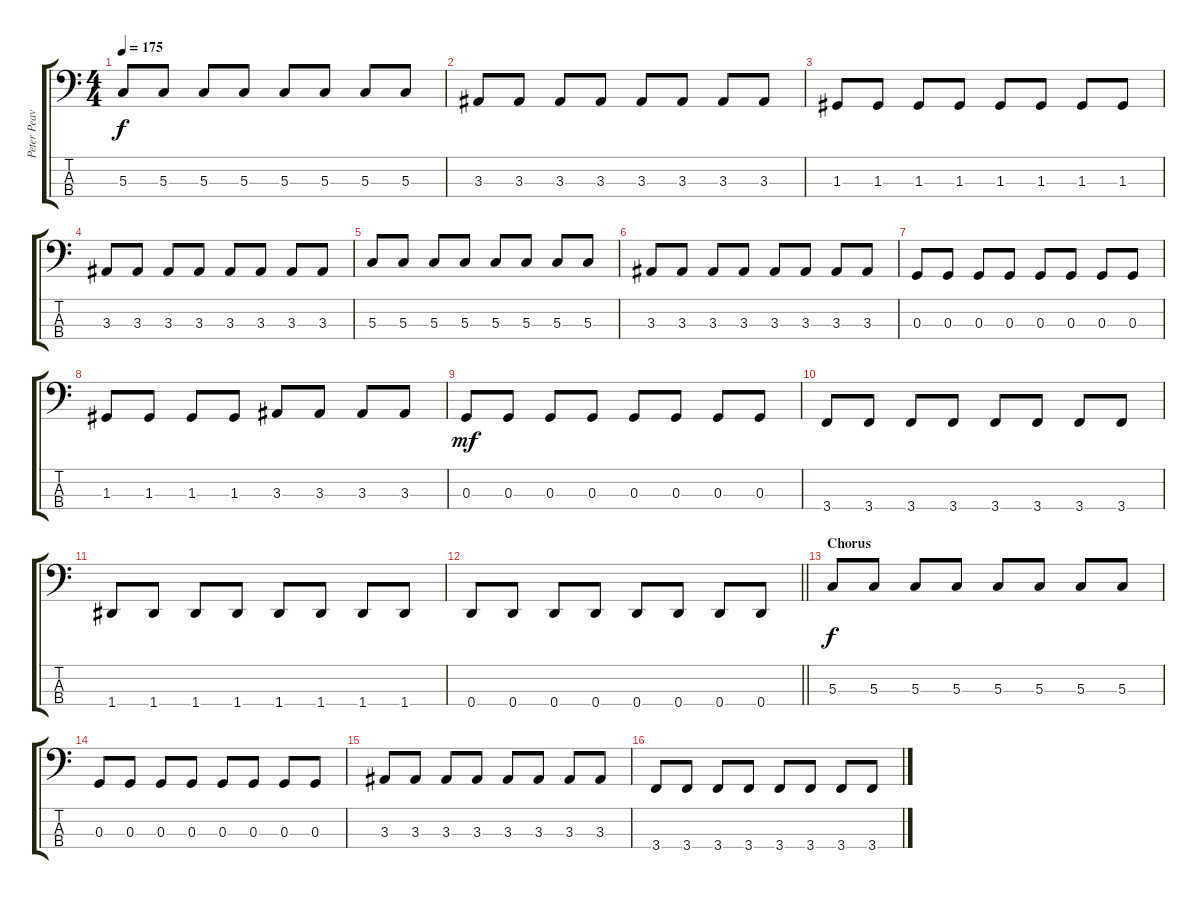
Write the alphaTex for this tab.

\track ("Peter Peavy Wagner" "Peter Peav") {instrument electricbasspick}
\staff {score tabs}
\tuning (F2 C2 G1 D1) {hide}
\ts (4 4)
\tempo 175
\clef f4
\ks c
5.3.8{dy f} 5.3.8 5.3.8 5.3.8 5.3.8 5.3.8 5.3.8 5.3.8 |
3.3.8 3.3.8 3.3.8 3.3.8 3.3.8 3.3.8 3.3.8 3.3.8 |
1.3.8 1.3.8 1.3.8 1.3.8 1.3.8 1.3.8 1.3.8 1.3.8 |
3.3.8 3.3.8 3.3.8 3.3.8 3.3.8 3.3.8 3.3.8 3.3.8 |
5.3.8 5.3.8 5.3.8 5.3.8 5.3.8 5.3.8 5.3.8 5.3.8 |
3.3.8 3.3.8 3.3.8 3.3.8 3.3.8 3.3.8 3.3.8 3.3.8 |
0.3.8 0.3.8 0.3.8 0.3.8 0.3.8 0.3.8 0.3.8 0.3.8 |
1.3.8 1.3.8 1.3.8 1.3.8 3.3.8 3.3.8 3.3.8 3.3.8 |
0.3.8{dy mf} 0.3.8 0.3.8 0.3.8 0.3.8 0.3.8 0.3.8 0.3.8 |
3.4.8 3.4.8 3.4.8 3.4.8 3.4.8 3.4.8 3.4.8 3.4.8 |
1.4.8 1.4.8 1.4.8 1.4.8 1.4.8 1.4.8 1.4.8 1.4.8 |
\barLineRight lightlight
0.4.8 0.4.8 0.4.8 0.4.8 0.4.8 0.4.8 0.4.8 0.4.8 |
\section ("" "Chorus")
5.3.8{dy f} 5.3.8 5.3.8 5.3.8 5.3.8 5.3.8 5.3.8 5.3.8 |
0.3.8 0.3.8 0.3.8 0.3.8 0.3.8 0.3.8 0.3.8 0.3.8 |
3.3.8 3.3.8 3.3.8 3.3.8 3.3.8 3.3.8 3.3.8 3.3.8 |
3.4.8 3.4.8 3.4.8 3.4.8 3.4.8 3.4.8 3.4.8 3.4.8
